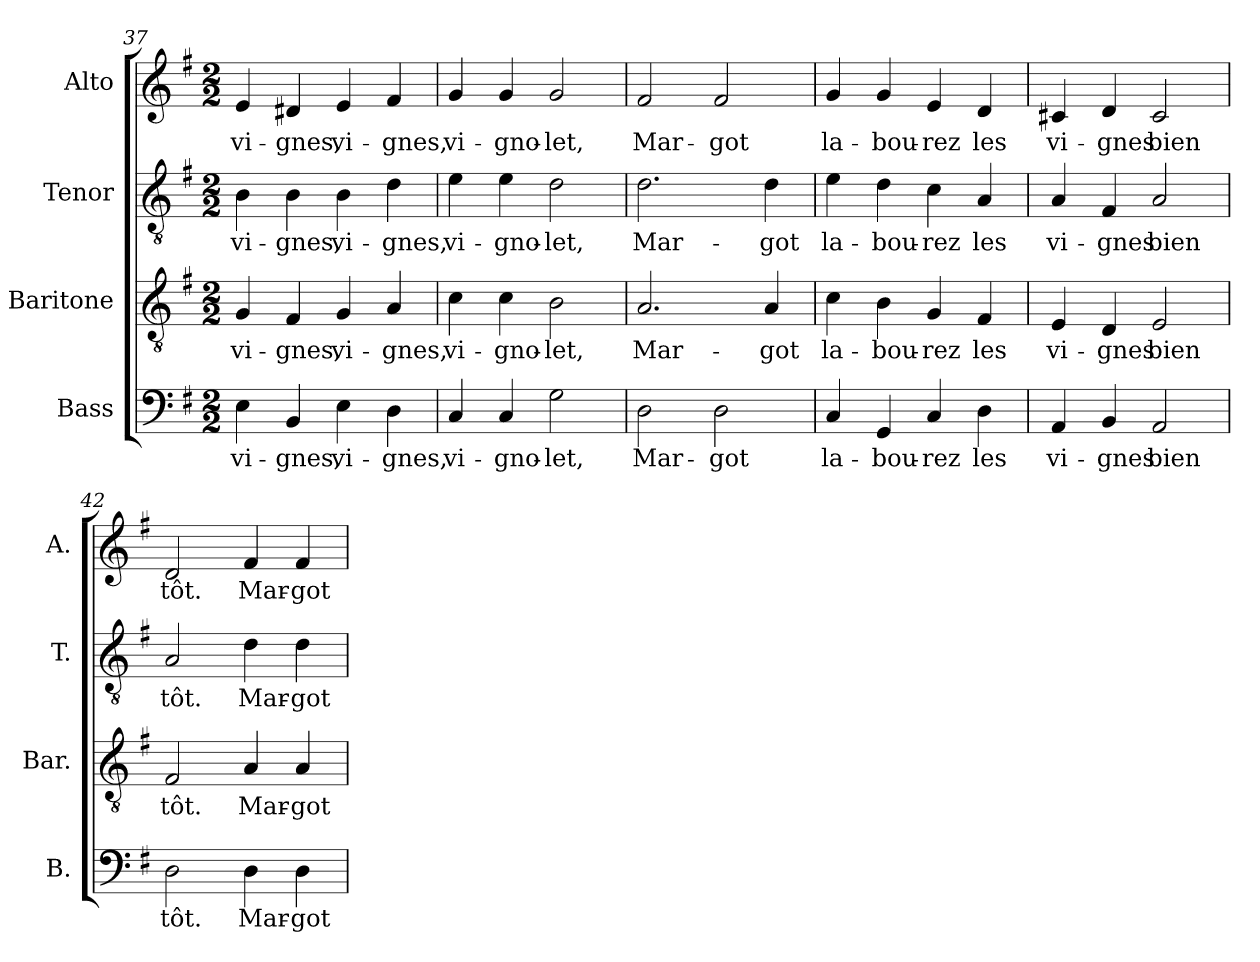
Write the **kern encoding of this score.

**kern	**text	**kern	**text	**kern	**text	**kern	**text
*part4	*part4	*part3	*part3	*part2	*part2	*part1	*part1
*staff4	*staff4	*staff3	*staff3	*staff2	*staff2	*staff1	*staff1
*I"Bass	*	*I"Baritone	*	*I"Tenor	*	*I"Alto	*
*I'B.	*	*I'Bar.	*	*I'T.	*	*I'A.	*
*clefF4	*	*clefGv2	*	*clefGv2	*	*clefG2	*
*	*	*ITrd7c12	*	*ITrd7c12	*	*	*
*k[f#]	*	*k[f#]	*	*k[f#]	*	*k[f#]	*
*G:	*	*G:	*	*G:	*	*G:	*
*M2/2	*	*M2/2	*	*M2/2	*	*M2/2	*
=37	=37	=37	=37	=37	=37	=37	=37
!	!LO:LY:b:color=#000000	!	!	!	!	!	!
!	!	!	!LO:LY:b:color=#000000	!	!	!	!
!	!	!	!	!	!LO:LY:b:color=#000000	!	!
!	!	!	!	!	!	!	!LO:LY:b:color=#000000
4Ei\	vi-	4GGi/	vi-	4BBi\	vi-	4ei/	vi-
!	!LO:LY:b:color=#000000	!	!	!	!	!	!
!	!	!	!LO:LY:b:color=#000000	!	!	!	!
!	!	!	!	!	!LO:LY:b:color=#000000	!	!
!	!	!	!	!	!	!	!LO:LY:b:color=#000000
4BBi/	-gnes,	4FF#i/	-gnes,	4BBi\	-gnes,	4d#Xi/	-gnes,
!	!LO:LY:b:color=#000000	!	!	!	!	!	!
!	!	!	!LO:LY:b:color=#000000	!	!	!	!
!	!	!	!	!	!LO:LY:b:color=#000000	!	!
!	!	!	!	!	!	!	!LO:LY:b:color=#000000
4Ei\	vi-	4GGi/	vi-	4BBi\	vi-	4ei/	vi-
!	!LO:LY:b:color=#000000	!	!	!	!	!	!
!	!	!	!LO:LY:b:color=#000000	!	!	!	!
!	!	!	!	!	!LO:LY:b:color=#000000	!	!
!	!	!	!	!	!	!	!LO:LY:b:color=#000000
4Di\	-gnes,	4AAi/	-gnes,	4Di\	-gnes,	4f#i/	-gnes,
=38	=38	=38	=38	=38	=38	=38	=38
!	!LO:LY:b:color=#000000	!	!	!	!	!	!
!	!	!	!LO:LY:b:color=#000000	!	!	!	!
!	!	!	!	!	!LO:LY:b:color=#000000	!	!
!	!	!	!	!	!	!	!LO:LY:b:color=#000000
4Ci/	vi-	4Ci\	vi-	4Ei\	vi-	4gi/	vi-
!	!LO:LY:b:color=#000000	!	!	!	!	!	!
!	!	!	!LO:LY:b:color=#000000	!	!	!	!
!	!	!	!	!	!LO:LY:b:color=#000000	!	!
!	!	!	!	!	!	!	!LO:LY:b:color=#000000
4Ci/	-gno-	4Ci\	-gno-	4Ei\	-gno-	4gi/	-gno-
!	!LO:LY:b:color=#000000	!	!	!	!	!	!
!	!	!	!LO:LY:b:color=#000000	!	!	!	!
!	!	!	!	!	!LO:LY:b:color=#000000	!	!
!	!	!	!	!	!	!	!LO:LY:b:color=#000000
2Gi\	-let,	2BBi\	-let,	2Di\	-let,	2gi/	-let,
!!LO:LB:g=z
=39	=39	=39	=39	=39	=39	=39	=39
!	!LO:LY:b:color=#000000	!	!	!	!	!	!
!	!	!	!LO:LY:b:color=#000000	!	!	!	!
!	!	!	!	!	!LO:LY:b:color=#000000	!	!
!	!	!	!	!	!	!	!LO:LY:b:color=#000000
2Di\	Mar-	2.AAi/	Mar-	2.Di\	Mar-	2f#i/	Mar-
!	!LO:LY:b:color=#000000	!	!	!	!	!	!
!	!	!	!	!	!	!	!LO:LY:b:color=#000000
2Di\	-got	.	.	.	.	2f#i/	-got
!	!	!	!LO:LY:b:color=#000000	!	!	!	!
!	!	!	!	!	!LO:LY:b:color=#000000	!	!
.	.	4AAi/	-got	4Di\	-got	.	.
=40	=40	=40	=40	=40	=40	=40	=40
!	!LO:LY:b:color=#000000	!	!	!	!	!	!
!	!	!	!LO:LY:b:color=#000000	!	!	!	!
!	!	!	!	!	!LO:LY:b:color=#000000	!	!
!	!	!	!	!	!	!	!LO:LY:b:color=#000000
4Ci/	la-	4Ci\	la-	4Ei\	la-	4gi/	la-
!	!LO:LY:b:color=#000000	!	!	!	!	!	!
!	!	!	!LO:LY:b:color=#000000	!	!	!	!
!	!	!	!	!	!LO:LY:b:color=#000000	!	!
!	!	!	!	!	!	!	!LO:LY:b:color=#000000
4GGi/	-bou-	4BBi\	-bou-	4Di\	-bou-	4gi/	-bou-
!	!LO:LY:b:color=#000000	!	!	!	!	!	!
!	!	!	!LO:LY:b:color=#000000	!	!	!	!
!	!	!	!	!	!LO:LY:b:color=#000000	!	!
!	!	!	!	!	!	!	!LO:LY:b:color=#000000
4Ci/	-rez	4GGi/	-rez	4Ci\	-rez	4ei/	-rez
!	!LO:LY:b:color=#000000	!	!	!	!	!	!
!	!	!	!LO:LY:b:color=#000000	!	!	!	!
!	!	!	!	!	!LO:LY:b:color=#000000	!	!
!	!	!	!	!	!	!	!LO:LY:b:color=#000000
4Di\	les	4FF#i/	les	4AAi/	les	4di/	les
=41	=41	=41	=41	=41	=41	=41	=41
!	!LO:LY:b:color=#000000	!	!	!	!	!	!
!	!	!	!LO:LY:b:color=#000000	!	!	!	!
!	!	!	!	!	!LO:LY:b:color=#000000	!	!
!	!	!	!	!	!	!	!LO:LY:b:color=#000000
4AAi/	vi-	4EEi/	vi-	4AAi/	vi-	4c#Xi/	vi-
!	!LO:LY:b:color=#000000	!	!	!	!	!	!
!	!	!	!LO:LY:b:color=#000000	!	!	!	!
!	!	!	!	!	!LO:LY:b:color=#000000	!	!
!	!	!	!	!	!	!	!LO:LY:b:color=#000000
4BBi/	-gnes	4DDi/	-gnes	4FF#i/	-gnes	4di/	-gnes
!	!LO:LY:b:color=#000000	!	!	!	!	!	!
!	!	!	!LO:LY:b:color=#000000	!	!	!	!
!	!	!	!	!	!LO:LY:b:color=#000000	!	!
!	!	!	!	!	!	!	!LO:LY:b:color=#000000
2AAi/	bien	2EEi/	bien	2AAi/	bien	2c#i/	bien
=42	=42	=42	=42	=42	=42	=42	=42
!	!LO:LY:b:color=#000000	!	!	!	!	!	!
!	!	!	!LO:LY:b:color=#000000	!	!	!	!
!	!	!	!	!	!LO:LY:b:color=#000000	!	!
!	!	!	!	!	!	!	!LO:LY:b:color=#000000
2Di\	tôt.	2FF#i/	tôt.	2AAi/	tôt.	2di/	tôt.
!	!LO:LY:b:color=#000000	!	!	!	!	!	!
!	!	!	!LO:LY:b:color=#000000	!	!	!	!
!	!	!	!	!	!LO:LY:b:color=#000000	!	!
!	!	!	!	!	!	!	!LO:LY:b:color=#000000
4Di\	Mar-	4AAi/	Mar-	4Di\	Mar-	4f#i/	Mar-
!	!LO:LY:b:color=#000000	!	!	!	!	!	!
!	!	!	!LO:LY:b:color=#000000	!	!	!	!
!	!	!	!	!	!LO:LY:b:color=#000000	!	!
!	!	!	!	!	!	!	!LO:LY:b:color=#000000
4Di\	-got	4AAi/	-got	4Di\	-got	4f#i/	-got
=	=	=	=	=	=	=	=
*-	*-	*-	*-	*-	*-	*-	*-
